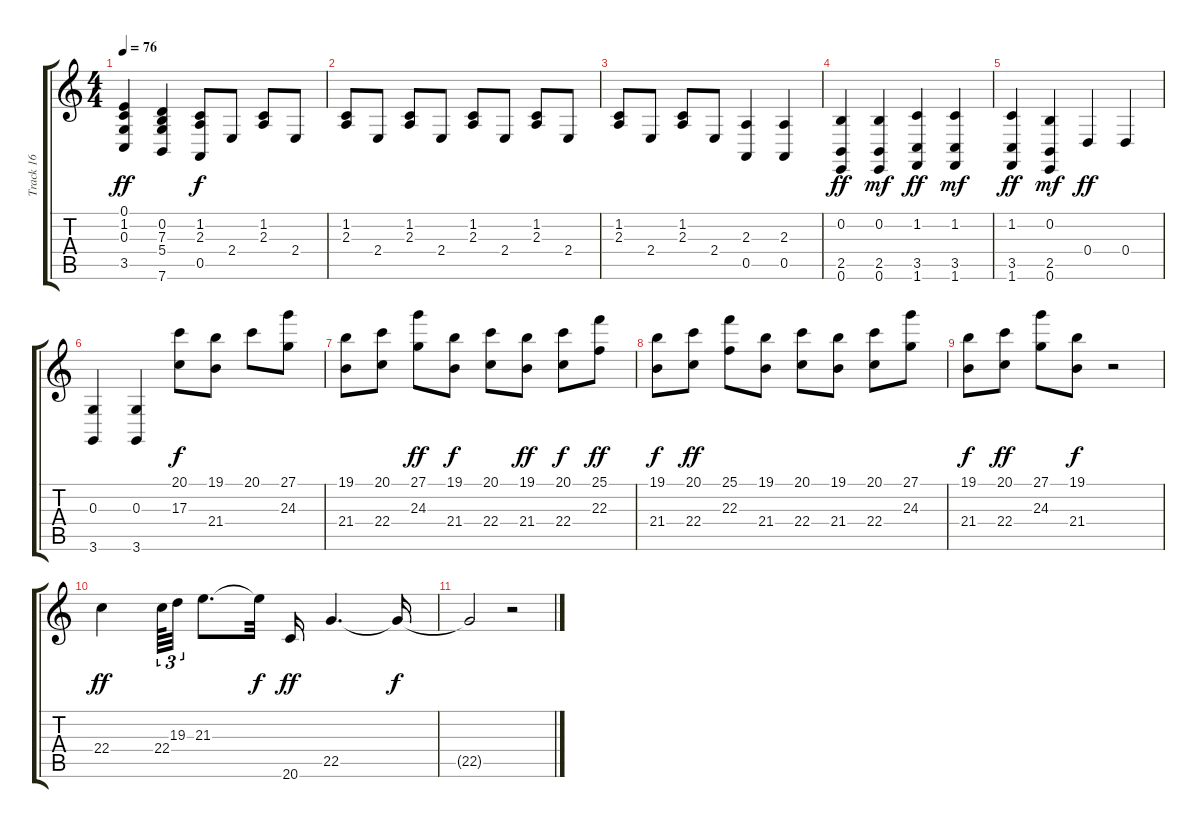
\track ("Track 16" "Track 16") {instrument brightacousticpiano}
\staff {score tabs}
\tuning (E4 B3 G3 D3 A2 E2) {hide}
\ts (4 4)
\tempo 76
\clef g2
\ks c
(0.1 1.2 0.3 3.5).4{dy ff} (0.2 7.3 5.4 7.6).4 (1.2 2.3 0.5).8{dy f} 2.4.8 (1.2 2.3).8 2.4.8 |
(1.2 2.3).8 2.4.8 (1.2 2.3).8 2.4.8 (1.2 2.3).8 2.4.8 (1.2 2.3).8 2.4.8 |
(1.2 2.3).8 2.4.8 (1.2 2.3).8 2.4.8 (2.3 0.5).4 (2.3 0.5).4 |
(0.2 2.5 0.6).4{dy ff} (0.2 2.5 0.6).4{dy mf} (1.2 3.5 1.6).4{dy ff} (1.2 3.5 1.6).4{dy mf} |
(1.2 3.5 1.6).4{dy ff} (0.2 2.5 0.6).4{dy mf} 0.4.4{dy ff} 0.4.4 |
(0.3 3.6).4 (0.3 3.6).4 (20.1 17.3).8{dy f} (19.1 21.4).8 20.1.8 (27.1 24.3).8 |
(19.1 21.4).8 (20.1 22.4).8 (27.1 24.3).8{dy ff} (19.1 21.4).8{dy f} (20.1 22.4).8 (19.1 21.4).8{dy ff} (20.1 22.4).8{dy f} (25.1 22.3).8{dy ff} |
(19.1 21.4).8{dy f} (20.1 22.4).8{dy ff} (25.1 22.3).8 (19.1 21.4).8 (20.1 22.4).8 (19.1 21.4).8 (20.1 22.4).8 (27.1 24.3).8 |
(19.1 21.4).8{dy f} (20.1 22.4).8{dy ff} (27.1 24.3).8 (19.1 21.4).8{dy f} r.2 |
22.4.4{dy ff} 22.4.64{tu (3 2)} 19.3.32{tu (3 2)} 21.3.8{d} 21.3{t}.32{dy f} 20.6.16{dy ff} 22.5.4{d} 22.5{t}.16{dy f} |
22.5{t}.2 r.2
